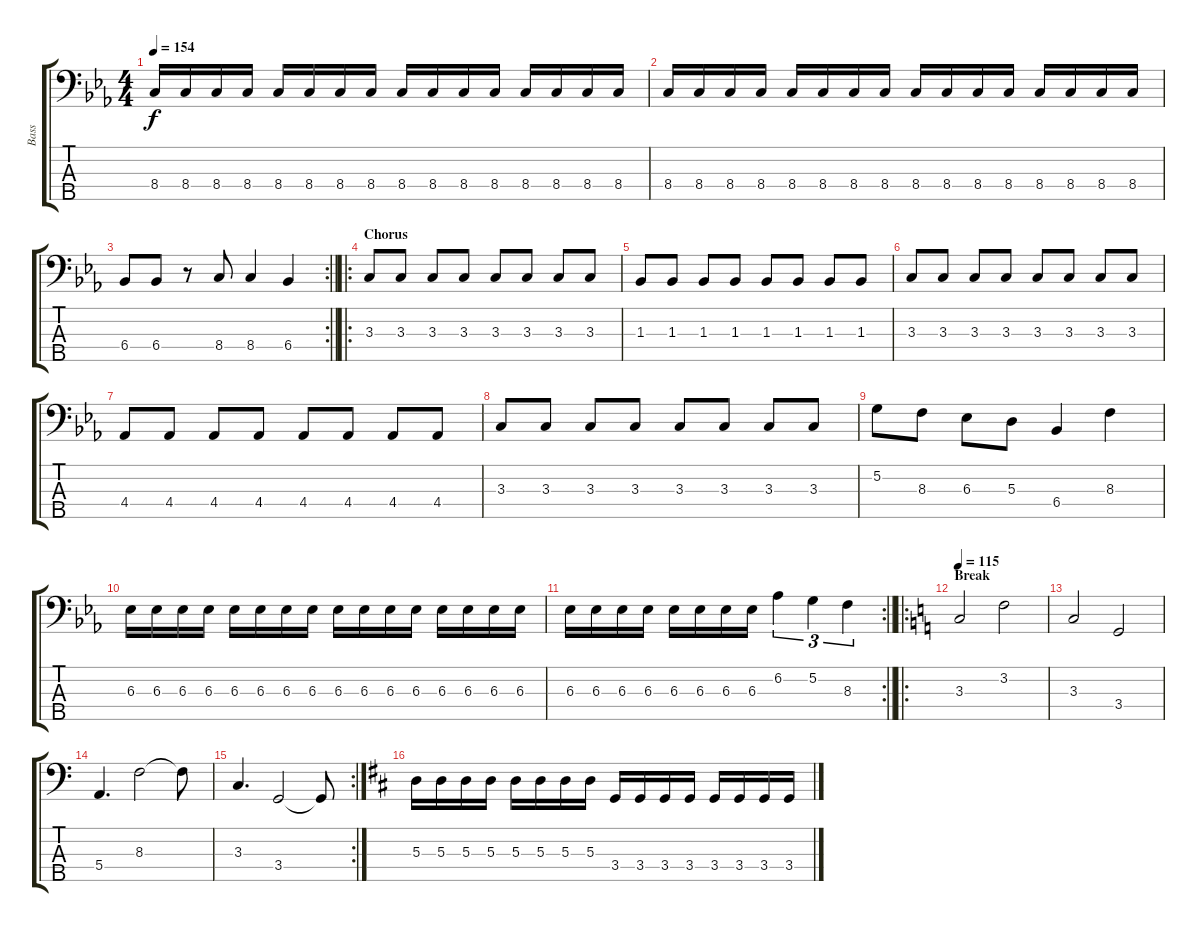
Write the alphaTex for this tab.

\track ("Bass" "Bass") {instrument electricbasspick}
\staff {score tabs}
\tuning (G2 D2 A1 E1 B0) {hide}
\ts (4 4)
\tempo 154
\clef f4
\ks cminor
8.4.16{dy f} 8.4.16 8.4.16 8.4.16 8.4.16 8.4.16 8.4.16 8.4.16 8.4.16 8.4.16 8.4.16 8.4.16 8.4.16 8.4.16 8.4.16 8.4.16 |
8.4.16 8.4.16 8.4.16 8.4.16 8.4.16 8.4.16 8.4.16 8.4.16 8.4.16 8.4.16 8.4.16 8.4.16 8.4.16 8.4.16 8.4.16 8.4.16 |
\rc 2
\barLineRight lightlight
6.4.8 6.4.8 r.8 8.4.8 8.4.4 6.4.4 |
\ro
\section ("" "Chorus")
3.3.8 3.3.8 3.3.8 3.3.8 3.3.8 3.3.8 3.3.8 3.3.8 |
1.3.8 1.3.8 1.3.8 1.3.8 1.3.8 1.3.8 1.3.8 1.3.8 |
3.3.8 3.3.8 3.3.8 3.3.8 3.3.8 3.3.8 3.3.8 3.3.8 |
4.4.8 4.4.8 4.4.8 4.4.8 4.4.8 4.4.8 4.4.8 4.4.8 |
3.3.8 3.3.8 3.3.8 3.3.8 3.3.8 3.3.8 3.3.8 3.3.8 |
5.2.8 8.3.8 6.3.8 5.3.8 6.4.4 8.3.4 |
6.3.16 6.3.16 6.3.16 6.3.16 6.3.16 6.3.16 6.3.16 6.3.16 6.3.16 6.3.16 6.3.16 6.3.16 6.3.16 6.3.16 6.3.16 6.3.16 |
\rc 2
\barLineRight lightlight
6.3.16 6.3.16 6.3.16 6.3.16 6.3.16 6.3.16 6.3.16 6.3.16 6.2.4{tu (3 2)} 5.2.4{tu (3 2)} 8.3.4{tu (3 2)} |
\ro
\section ("" "Break")
\tempo 115
\ks c
3.3.2 3.2.2 |
3.3.2 3.4.2 |
5.4.4{d} 8.3.2 8.3{t}.8 |
\rc 2
3.3.4{d} 3.4.2 3.4{t}.8 |
\ks d
5.3.16 5.3.16 5.3.16 5.3.16 5.3.16 5.3.16 5.3.16 5.3.16 3.4.16 3.4.16 3.4.16 3.4.16 3.4.16 3.4.16 3.4.16 3.4.16
